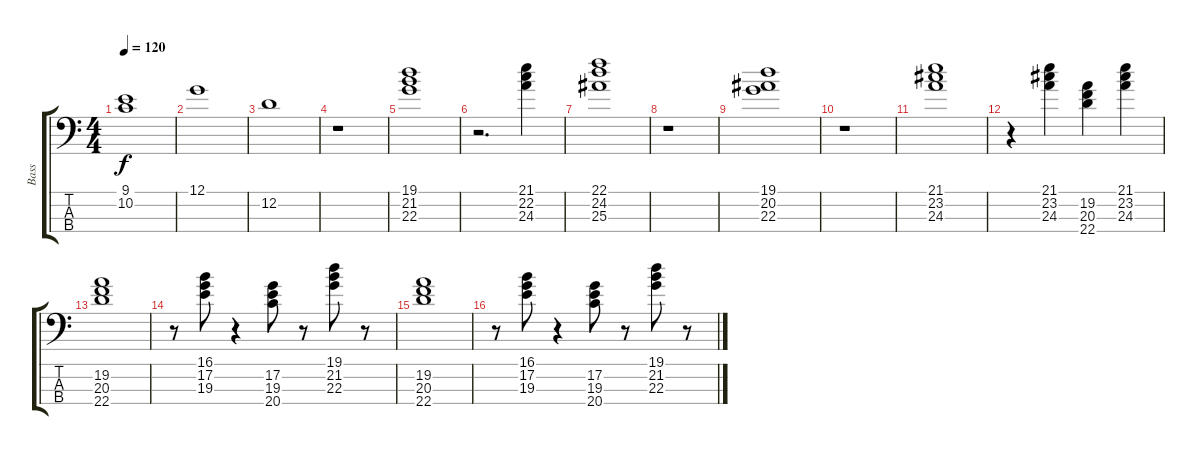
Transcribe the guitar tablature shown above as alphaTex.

\track ("Bass" "Bass") {instrument synthbass2}
\staff {score tabs}
\tuning (G2 D2 A1 E1) {hide}
\ts (4 4)
\tempo 120
\clef f4
\ks c
(9.1 10.2).1{dy f} |
12.1.1 |
12.2.1 |
r.1 |
(19.1 21.2 22.3).1 |
r.2{d} (21.1 22.2 24.3).4 |
(22.1 24.2 25.3).1 |
r.1 |
(19.1 20.2 22.3).1 |
r.1 |
(21.1 23.2 24.3).1 |
r.4 (21.1 23.2 24.3).4 (19.2 20.3 22.4).4 (21.1 23.2 24.3).4 |
(19.2 20.3 22.4).1 |
r.8 (16.1 17.2 19.3).8 r.4 (17.2 19.3 20.4).8 r.8 (19.1 21.2 22.3).8 r.8 |
(19.2 20.3 22.4).1 |
r.8 (16.1 17.2 19.3).8 r.4 (17.2 19.3 20.4).8 r.8 (19.1 21.2 22.3).8 r.8
